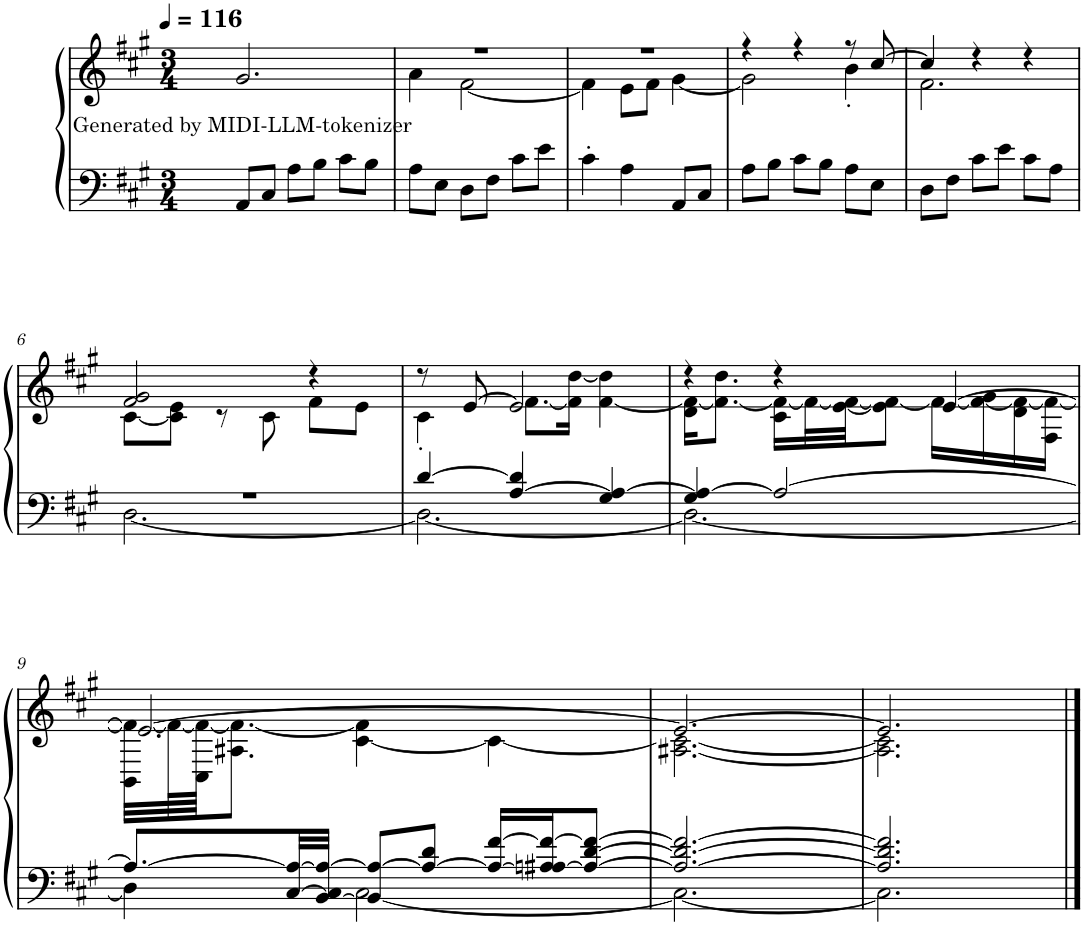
**kern	**kern	**text
*part1	*part1	*part1
*staff2	*staff1	*staff1
*I"Piano	*	*
*I'Pno.	*	*
*clefF4	*clefG2	*
*k[f#c#g#]	*k[f#c#g#]	*
*M3/4	*M3/4	*
*MM116	*MM116	*
=1	=1	=1
!	!	!LO:LY:b
8AA/L	2.g#/	Generated by MIDI-LLM-tokenizer
8C#/J	.	.
8A\L	.	.
8B\J	.	.
8c#\L	.	.
8B\J	.	.
=2	=2	=2
*	*^	*
8A\L	2.r	4a\	.
8E\J	.	.	.
8D\L	.	[2f#\	.
8F#\J	.	.	.
8c#\L	.	.	.
8e\J	.	.	.
=3	=3	=3	=3
4c#'\	2.r	4f#\]	.
4A\	.	8e\L	.
.	.	8f#\J	.
8AA/L	.	[4g#\	.
8C#/J	.	.	.
=4	=4	=4	=4
8A\L	4r	2g#\]	.
8B\J	.	.	.
8c#\L	4r	.	.
8B\J	.	.	.
8A\L	8r	4b'\	.
8E\J	[8cc#/	.	.
=5	=5	=5	=5
8D\L	4cc#/]	2.f#\	.
8F#\J	.	.	.
8c#\L	4r	.	.
8e\J	.	.	.
8c#\L	4r	.	.
8A\J	.	.	.
!!LO:LB:g=z	!!
=6	=6	=6	=6
*^	*	*	*
2.r	[2.D\	2f#/ 2g#/	[8c#\L	.
.	.	.	8c#\] 8e\J	.
.	.	.	8r	.
.	.	.	8c#\	.
.	.	4r	8f#\L	.
.	.	.	8e\J	.
=7	=7	=7	=7	=7
[4d/	2.D\_	8r	4c#'\	.
.	.	[8e/	.	.
[4A/ 4d/]	.	2e/]	[8.f#\L	.
.	.	.	16f#\] [16dd\Jk	.
4G#/ 4A/_	.	.	[4f#\ 4dd\]	.
=8	=8	=8	=8	=8
4G#/ 4A/_	2.D\_	4r	16d\ 16f#\_KL	.
.	.	.	8.f#\_ 8.dd\J	.
2A/_	.	4r	16c#\ 16f#\_LL	.
.	.	.	32f#\L_	.
.	.	.	[32e\ 32f#\_JJ	.
.	.	.	8e\] 8f#\_J	.
.	.	[4e/	16f#\LL_	.
.	.	.	16f#\_ 16g#\	.
.	.	.	16d\ 16f#\_	.
.	.	.	16F#\ 16f#\_JJ	.
!!LO:LB:g=z	!!
=9	=9	=9	=9	=9
8.A/L_	4D\]	2.e/_	32BB\ 32f#\_LLL	.
.	.	.	64f#\L_	.
.	.	.	64C#\ 64f#\_JJJ	.
.	.	.	8.A#X\ 8.f#\_J	.
[32C#/ 32A/_LL	.	.	.	.
[32BB/ 32C#/] 32A/_JJJ	.	.	.	.
8BB/] 8A/_L	[2C#\	.	[4c#\ 4f#\]	.
8A/_ 8d/J	.	.	.	.
16A/_ [16f#/LL	.	.	4c#\_	.
16An/_ 16A#X/ 16f#/_J	.	.	.	.
8A/_ [8d/ 8f#/_J	.	.	.	.
=10	=10	=10	=10	=10
2.A/_ 2.d/_ 2.f#/_	2.C#\_	2.e/_	[2.A#X\ 2.c#\_	.
=11	=11	=11	=11	=11
2.A/] 2.d/] 2.f#/]	2.C#\]	2.e/]	2.A#\] 2.c#\]	.
*v	*v	*	*	*
*	*v	*v	*
==	==	==
*-	*-	*-
